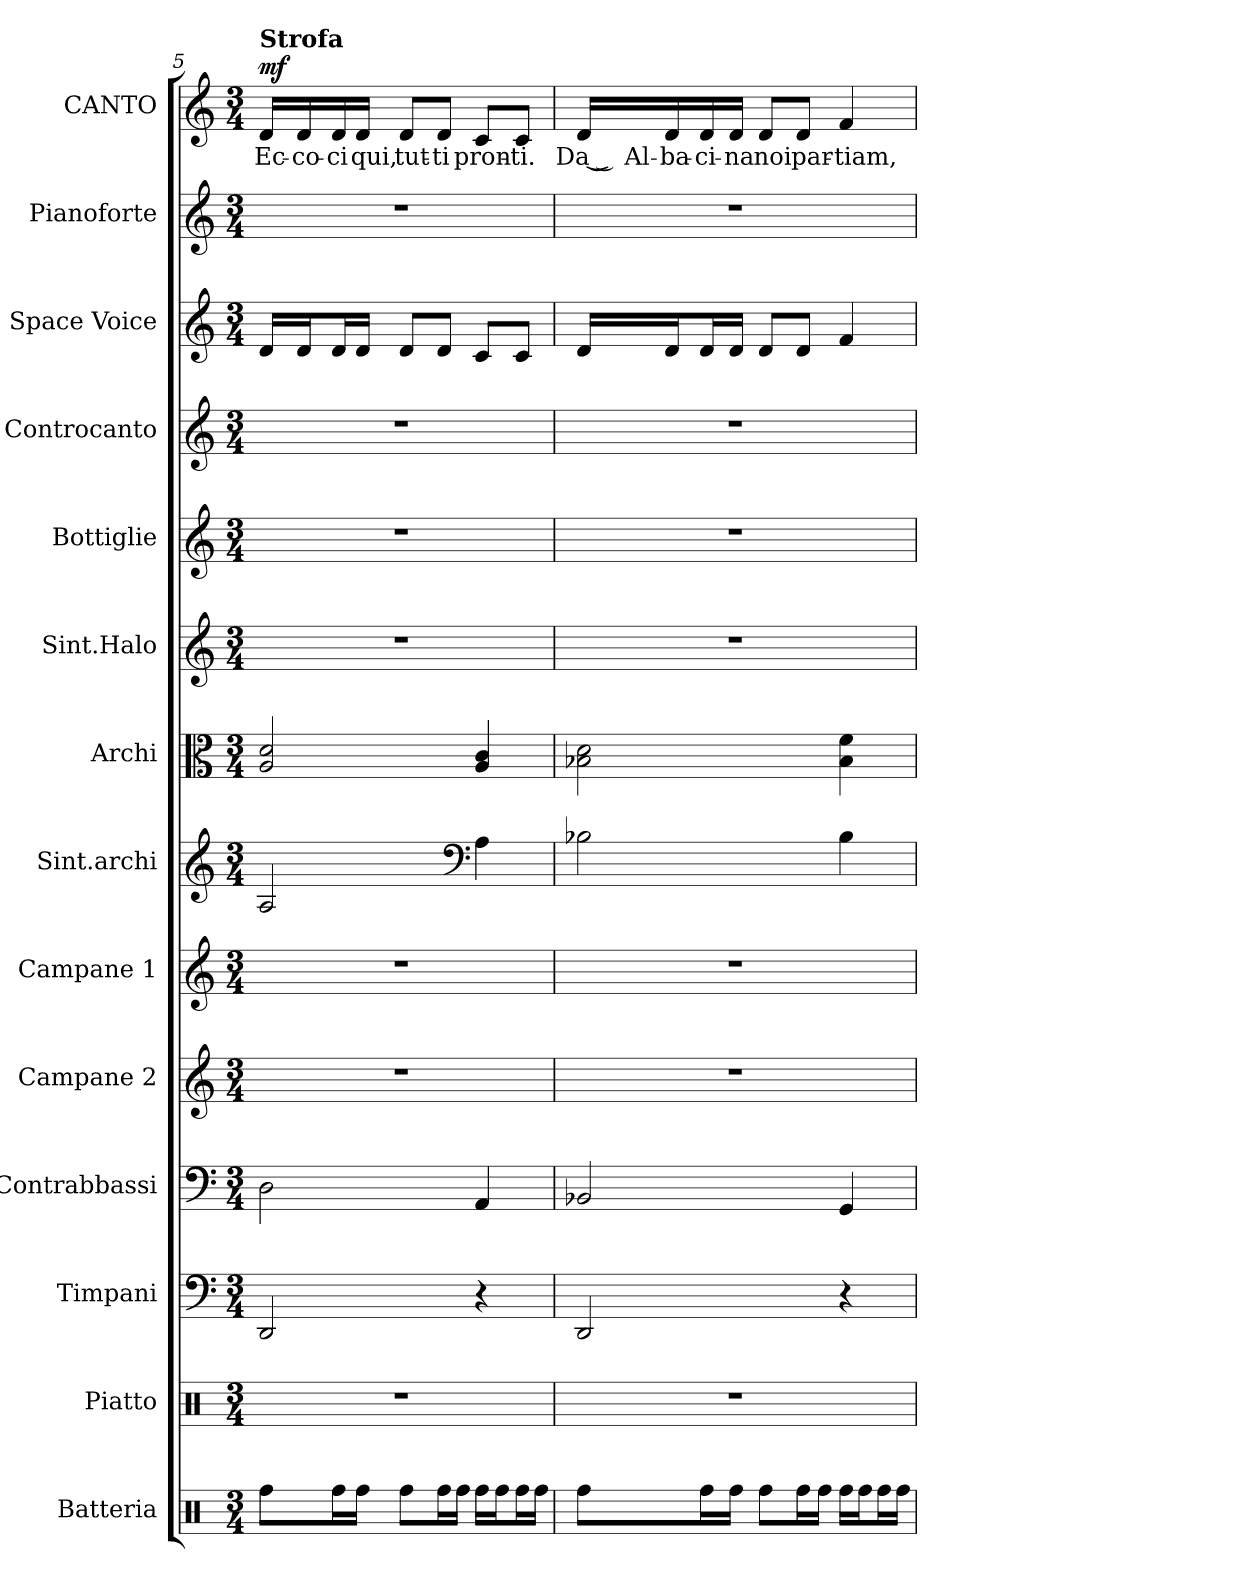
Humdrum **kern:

**kern	**kern	**kern	**kern	**kern	**kern	**kern	**kern	**kern	**kern	**kern	**kern	**kern	**kern	**text	**dynam
*part14	*part13	*part12	*part11	*part10	*part9	*part8	*part7	*part6	*part5	*part4	*part3	*part2	*part1	*part1	*part1
*staff14	*staff13	*staff12	*staff11	*staff10	*staff9	*staff8	*staff7	*staff6	*staff5	*staff4	*staff3	*staff2	*staff1	*staff1	*staff1
*I"Batteria	*I"Piatto	*I"Timpani	*I"Contrabbassi	*I"Campane 2	*I"Campane 1	*I"Sint.archi	*I"Archi	*I"Sint.Halo	*I"Bottiglie	*I"Controcanto	*I"Space Voice	*I"Pianoforte	*I"CANTO	*	*
*I'Batt	*I'Pt	*I'Timp	*I'Cb	*I'Camp	*I'Camp	*I'S.ar	*I'Ar	*I'Halo	*I'Bt	*I'c.cnt	*	*I'Pf	*	*	*
!!LO:LB:g=z
*clefX	*clefX	*clefF4	*clefF4	*clefG2	*clefG2	*clefG2	*clefC3	*clefG2	*clefG2	*clefG2	*clefG2	*clefG2	*clefG2	*	*
*	*	*	*ITrd7c12	*	*	*	*	*	*	*	*	*	*	*	*
*k[]	*k[]	*k[]	*k[]	*k[]	*k[]	*k[]	*k[]	*k[]	*k[]	*k[]	*k[]	*k[]	*k[]	*	*
*M3/4	*M3/4	*M3/4	*M3/4	*M3/4	*M3/4	*M3/4	*M3/4	*M3/4	*M3/4	*M3/4	*M3/4	*M3/4	*M3/4	*	*
=5	=5	=5	=5	=5	=5	=5	=5	=5	=5	=5	=5	=5	=5	=5	=5
!	!	!	!	!	!	!	!	!	!	!	!	!	!LO:TX:a:B:t=Strofa	!	!
!	!	!	!	!	!	!	!	!	!	!	!	!	!	!LO:LY:b	!LO:DY:b
8Rff\L	2.r	2DD/	2DD\	2.r	2.r	2A/	2A/ 2d/	2.r	2.r	2.r	16d/LL	2.r	16d/LL	Ec-	mf
!	!	!	!	!	!	!	!	!	!	!	!	!	!	!LO:LY:b	!
.	.	.	.	.	.	.	.	.	.	.	16d/J	.	16d/	-co-	.
!	!	!	!	!	!	!	!	!	!	!	!	!	!	!LO:LY:b	!
16Rff\L	.	.	.	.	.	.	.	.	.	.	16d/L	.	16d/	-ci	.
!	!	!	!	!	!	!	!	!	!	!	!	!	!	!LO:LY:b	!
16Rff\JJ	.	.	.	.	.	.	.	.	.	.	16d/JJ	.	16d/JJ	qui,	.
!	!	!	!	!	!	!	!	!	!	!	!	!	!	!LO:LY:b	!
8Rff\L	.	.	.	.	.	.	.	.	.	.	8d/L	.	8d/L	tut-	.
!	!	!	!	!	!	!	!	!	!	!	!	!	!	!LO:LY:b	!
16Rff\L	.	.	.	.	.	.	.	.	.	.	8d/J	.	8d/J	-ti	.
16Rff\JJ	.	.	.	.	.	.	.	.	.	.	.	.	.	.	.
*	*	*	*	*	*	*clefF4	*	*	*	*	*	*	*	*	*
!	!	!	!	!	!	!	!	!	!	!	!	!	!	!LO:LY:b	!
16Rff\LL	.	4r	4AAA/	.	.	4A\	4A/ 4c/	.	.	.	8c/L	.	8c/L	pron-	.
16Rff\J	.	.	.	.	.	.	.	.	.	.	.	.	.	.	.
!	!	!	!	!	!	!	!	!	!	!	!	!	!	!LO:LY:b	!
16Rff\L	.	.	.	.	.	.	.	.	.	.	8c/J	.	8c/J	-ti.	.
16Rff\JJ	.	.	.	.	.	.	.	.	.	.	.	.	.	.	.
=6	=6	=6	=6	=6	=6	=6	=6	=6	=6	=6	=6	=6	=6	=6	=6
!	!	!	!	!	!	!	!	!	!	!	!	!	!	!LO:LY:b	!
8Rff\L	2.r	2DD/	2BBB-X/	2.r	2.r	2B-X\	2B-X\ 2d\	2.r	2.r	2.r	16d/LL	2.r	16d/LL	Da ͜ Al-	.
!	!	!	!	!	!	!	!	!	!	!	!	!	!	!LO:LY:b	!
.	.	.	.	.	.	.	.	.	.	.	16d/J	.	16d/	-ba-	.
!	!	!	!	!	!	!	!	!	!	!	!	!	!	!LO:LY:b	!
16Rff\L	.	.	.	.	.	.	.	.	.	.	16d/L	.	16d/	-ci-	.
!	!	!	!	!	!	!	!	!	!	!	!	!	!	!LO:LY:b	!
16Rff\JJ	.	.	.	.	.	.	.	.	.	.	16d/JJ	.	16d/JJ	-na	.
!	!	!	!	!	!	!	!	!	!	!	!	!	!	!LO:LY:b	!
8Rff\L	.	.	.	.	.	.	.	.	.	.	8d/L	.	8d/L	noi	.
!	!	!	!	!	!	!	!	!	!	!	!	!	!	!LO:LY:b	!
16Rff\L	.	.	.	.	.	.	.	.	.	.	8d/J	.	8d/J	par-	.
16Rff\JJ	.	.	.	.	.	.	.	.	.	.	.	.	.	.	.
!	!	!	!	!	!	!	!	!	!	!	!	!	!	!LO:LY:b	!
16Rff\LL	.	4r	4GGG/	.	.	4B-\	4B-\ 4f\	.	.	.	4f/	.	4f/	-tiam,	.
16Rff\J	.	.	.	.	.	.	.	.	.	.	.	.	.	.	.
16Rff\L	.	.	.	.	.	.	.	.	.	.	.	.	.	.	.
16Rff\JJ	.	.	.	.	.	.	.	.	.	.	.	.	.	.	.
=	=	=	=	=	=	=	=	=	=	=	=	=	=	=	=
*-	*-	*-	*-	*-	*-	*-	*-	*-	*-	*-	*-	*-	*-	*-	*-
